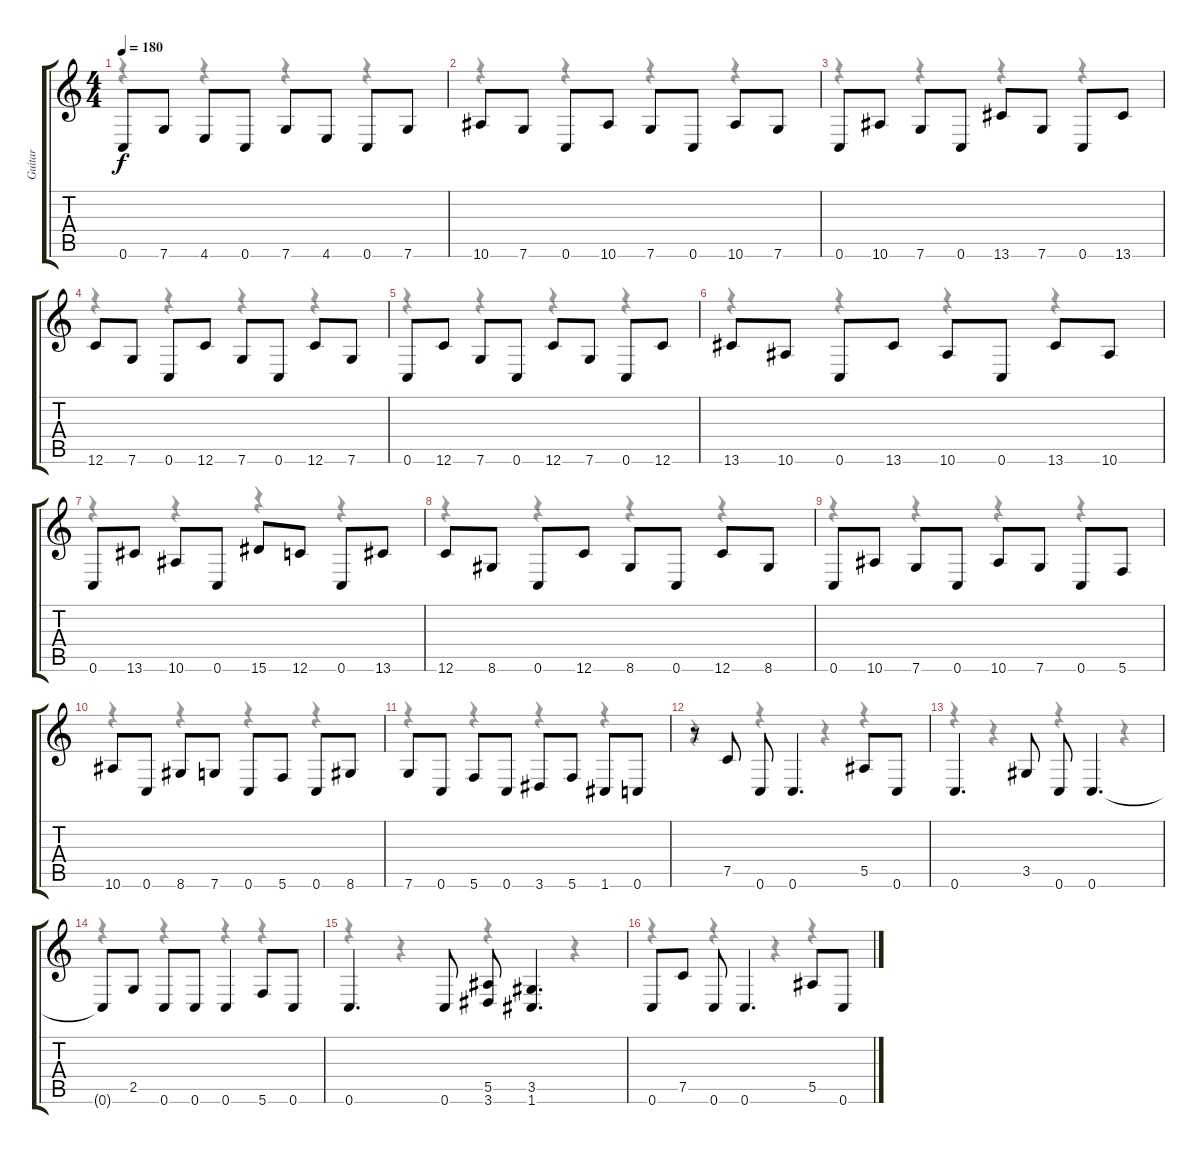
\track ("Guitar" "Guitar") {instrument distortionguitar}
\staff {score tabs}
\tuning (C4 G3 Eb3 Bb2 F2 C2) {hide}
\voice
\ts (4 4)
\tempo 180
\clef g2
\ks c
0.6.8{dy f} 7.6.8 4.6.8 0.6.8 7.6.8 4.6.8 0.6.8 7.6.8 |
10.6.8 7.6.8 0.6.8 10.6.8 7.6.8 0.6.8 10.6.8 7.6.8 |
0.6.8 10.6.8 7.6.8 0.6.8 13.6.8 7.6.8 0.6.8 13.6.8 |
12.6.8 7.6.8 0.6.8 12.6.8 7.6.8 0.6.8 12.6.8 7.6.8 |
0.6.8 12.6.8 7.6.8 0.6.8 12.6.8 7.6.8 0.6.8 12.6.8 |
13.6.8 10.6.8 0.6.8 13.6.8 10.6.8 0.6.8 13.6.8 10.6.8 |
0.6.8 13.6.8 10.6.8 0.6.8 15.6.8 12.6.8 0.6.8 13.6.8 |
12.6.8 8.6.8 0.6.8 12.6.8 8.6.8 0.6.8 12.6.8 8.6.8 |
0.6.8 10.6.8 7.6.8 0.6.8 10.6.8 7.6.8 0.6.8 5.6.8 |
10.6.8 0.6.8 8.6.8 7.6.8 0.6.8 5.6.8 0.6.8 8.6.8 |
7.6.8 0.6.8 5.6.8 0.6.8 3.6.8 5.6.8 1.6.8 0.6.8 |
r.8 7.5.8 0.6.8 0.6.4{d} 5.5.8 0.6.8 |
0.6.4{d} 3.5.8 0.6.8 0.6.4{d} |
0.6{t}.8 2.5.8 0.6.8 0.6.8 0.6.4 5.6.8 0.6.8 |
0.6.4{d} 0.6.8 (5.5 3.6).8 (3.5 1.6).4{d} |
0.6.8 7.5.8 0.6.8 0.6.4{d} 5.5.8 0.6.8
\voice
\clef g2
\ottava regular
\simile none
\ks c
r.4{dy f} r.4 r.4 r.4 |
r.4 r.4 r.4 r.4 |
r.4 r.4 r.4 r.4 |
r.4 r.4 r.4 r.4 |
r.4 r.4 r.4 r.4 |
r.4 r.4 r.4 r.4 |
r.4 r.4 r.4 r.4 |
r.4 r.4 r.4 r.4 |
r.4 r.4 r.4 r.4 |
r.4 r.4 r.4 r.4 |
r.4 r.4 r.4 r.4 |
r.4 r.4 r.4 r.4 |
r.4 r.4 r.4 r.4 |
r.4 r.4 r.4 r.4 |
r.4 r.4 r.4 r.4 |
r.4 r.4 r.4 r.4
